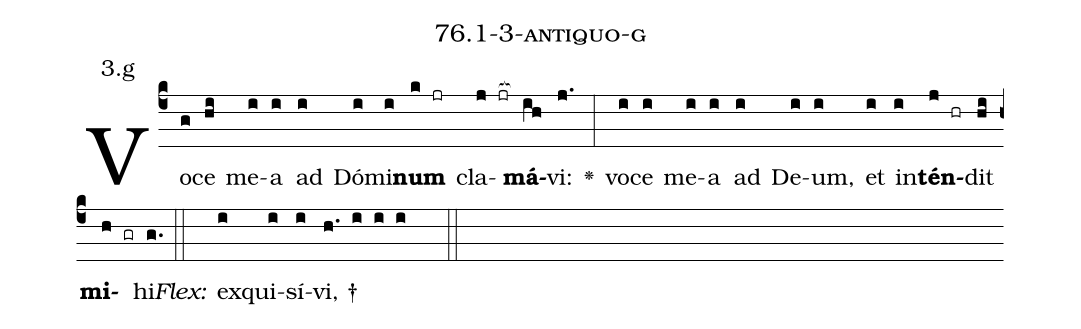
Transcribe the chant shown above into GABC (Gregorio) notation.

name: 76.1-3-antiquo-g;
annotation: 3.g;
%%
(c4)Vo(g)ce(hi) me(i)a(i) ad(i) Dó(i)mi(i)<b>num</b>(k jr) cla(j jr[ocb:1{])<b>má</b>(ih[ocb:0}])vi:(j.) <v>\greheightstar</v>(:) vo(i)ce(i) me(i)a(i) ad(i) De(i)um,(i) et(i) in(i)<b>tén</b>(j hr)dit(hi) <b>mi</b>(h gr)hi.(g.) (::)
<i>Flex:</i>()  ex(i)qui(i)sí(i)vi, †(h. i i i  ::)

%E(i) u(i) o(j) u(hi) a(h) e.(g.) (::)
